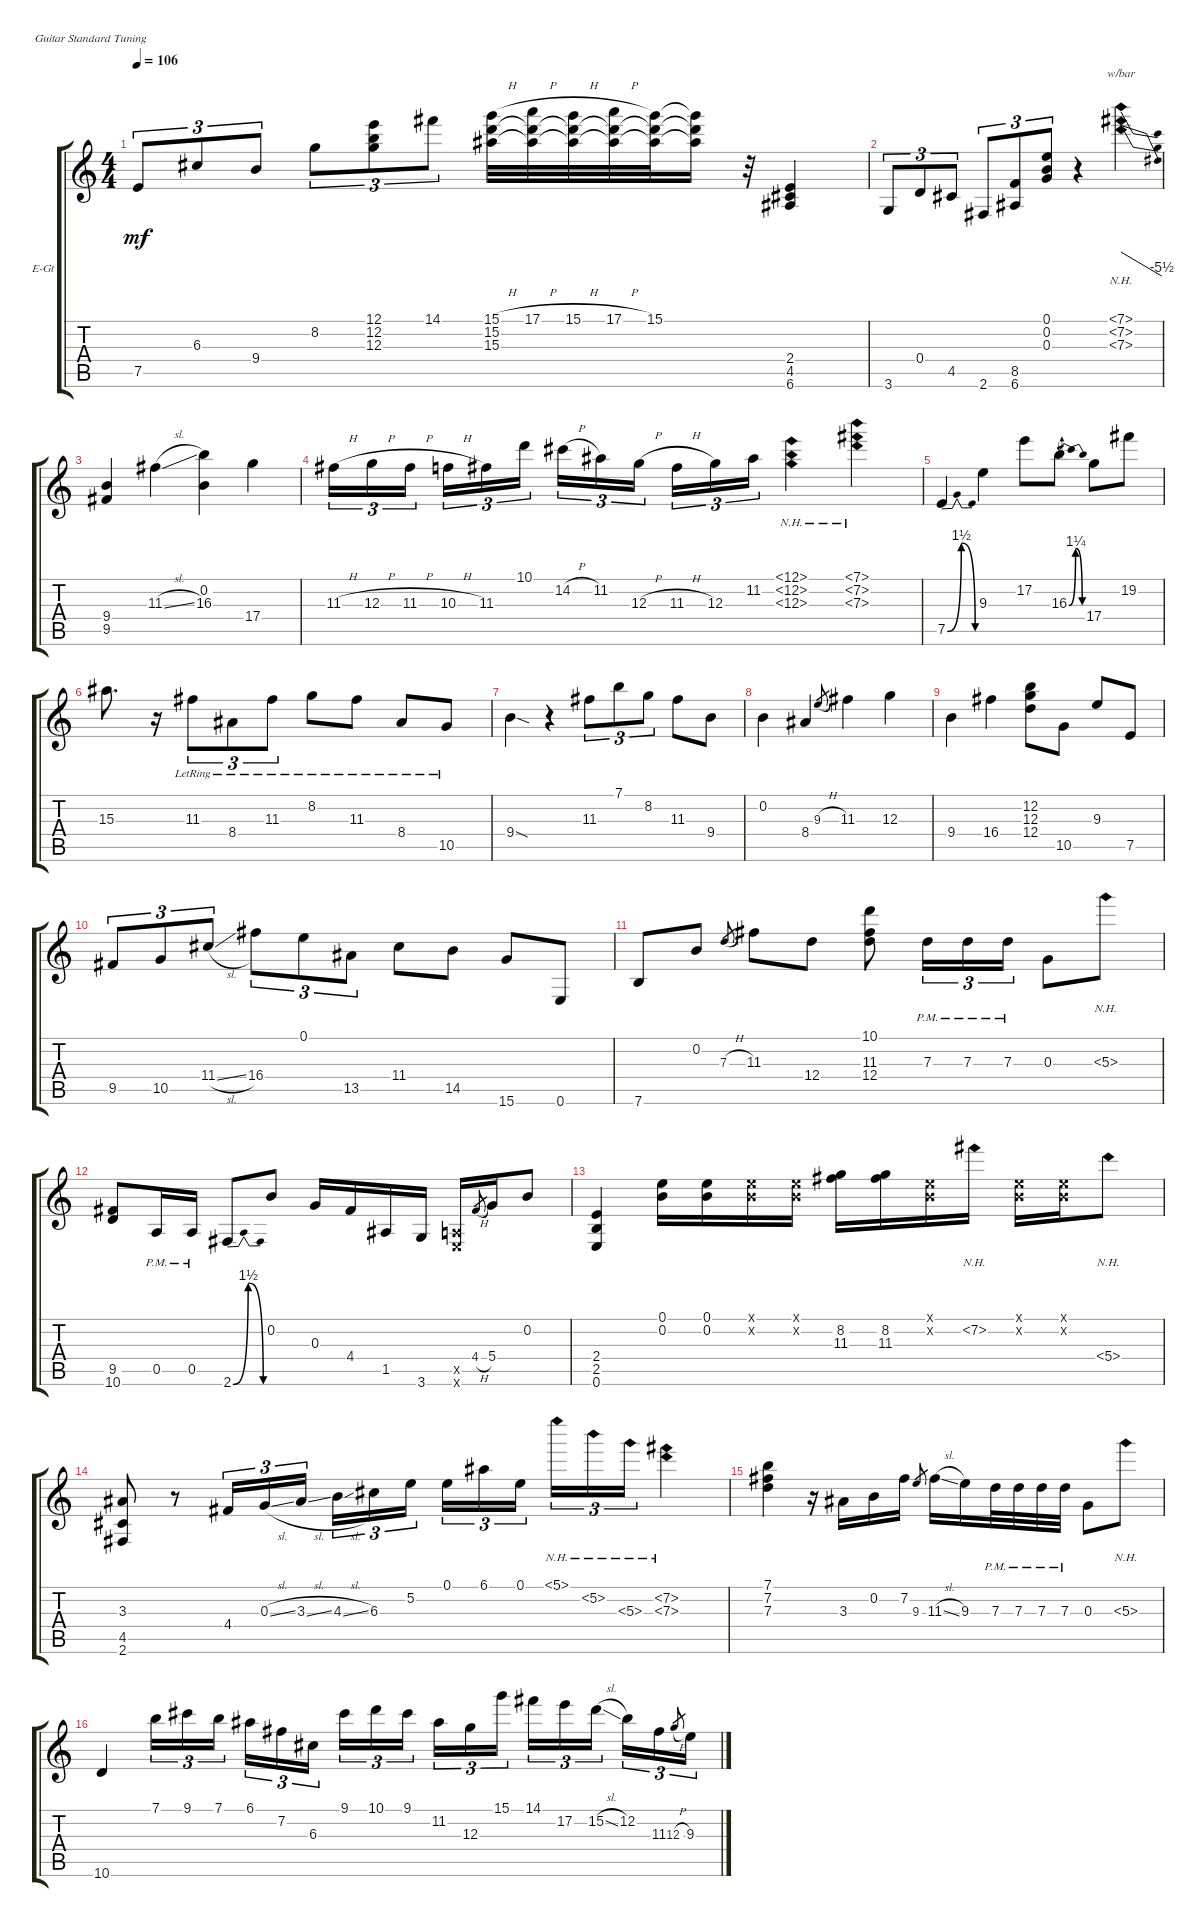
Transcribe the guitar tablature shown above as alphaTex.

\defaultSystemsLayout 4
\bracketExtendMode groupsimilarinstruments
\firstSystemTrackNameOrientation horizontal
\otherSystemsTrackNameOrientation horizontal
\track ("Electric Guitar" "E-Gt") {instrument electricguitarclean}
\staff {score tabs}
\tuning (E4 B3 G3 D3 A2 E2)
\ts (4 4)
\tempo 106
\clef g2
\ks c
7.5.8{tu (3 2) dy mf} 6.3.8{tu (3 2)} 9.4.8{tu (3 2)} 8.2.8{tu (3 2)} (12.3 12.2 12.1).8{tu (3 2)} 14.1.8{tu (3 2)} (15.3 15.2 15.1{h}).32 (17.1{h} 15.2{t} 15.3{t}).32 (15.1{h} 15.2{t} 15.3{t}).32 (17.1{h} 15.2{t} 15.3{t}).32 (15.1 15.2{t} 15.3{t}).32 (15.1{t} 15.2{t} 15.3{t}).16 r.32 (6.6 4.5 2.4).4 |
3.6.8{tu (3 2)} 0.4.8{tu (3 2)} 4.5.8{tu (3 2)} 2.6.8{tu (3 2)} (6.6 8.5).8{tu (3 2)} (0.3 0.2 0.1).8{tu (3 2)} r.4 (7.3{nh} 7.2{nh} 7.1{nh}).4{tbe (dive default 0 0 59.4 -22)} |
(9.5 9.4).4 11.3{sl}.4 (16.3 0.2).4 17.4.4 |
11.3{h}.16{tu (3 2)} 12.3{h}.16{tu (3 2)} 11.3{h}.16{tu (3 2)} 10.3{h}.16{tu (3 2)} 11.3.16{tu (3 2)} 10.1.16{tu (3 2)} 14.2{h}.16{tu (3 2)} 11.2.16{tu (3 2)} 12.3{h}.16{tu (3 2)} 11.3{h}.16{tu (3 2)} 12.3.16{tu (3 2)} 11.2.16{tu (3 2)} (12.3{nh} 12.2{nh} 12.1{nh}).4 (7.1{nh} 7.2{nh} 7.3{nh}).4 |
7.5{be (bendrelease 0 0 10.2 6 10.799999999999999 6 30 0)}.4 9.3.4 17.2.8 16.3{be (bendrelease 0 0 12 5 12 5 33 0)}.8 17.4.8 19.2.8 |
15.3.8{d} r.16 11.3{lr}.8{tu (3 2)} 8.4{lr}.8{tu (3 2)} 11.3{lr}.8{tu (3 2)} 8.2{lr}.8 11.3{lr}.8 8.4{lr}.8 10.5{lr}.8 |
9.4{sod}.4 r.4 11.3.8{tu (3 2)} 7.1.8{tu (3 2)} 8.2.8{tu (3 2)} 11.3.8 9.4.8 |
0.2.4 8.4.4 9.3{h}.8{gr} 11.3.4 12.3.4 |
9.4.4 16.4.4 (12.4 12.3 12.2).8 10.5.8 9.3.8 7.5.8 |
9.5.8{tu (3 2)} 10.5.8{tu (3 2)} 11.4{sl}.8{tu (3 2)} 16.4.8{tu (3 2)} 0.1.8{tu (3 2)} 13.5.8{tu (3 2)} 11.4.8 14.5.8 15.6.8 0.6.8 |
7.6.8 0.2.8 7.3{h}.8{gr} 11.3.8 12.4.8 (12.4 11.3 10.1).8 7.3{pm}.16{tu (3 2)} 7.3{pm}.16{tu (3 2)} 7.3{pm}.16{tu (3 2)} 0.3.8 5.3{nh}.8 |
(10.6 9.5).8 0.5{pm}.16 0.5{pm}.16 2.6{be (bendrelease 0 0 20.4 6 20.4 6 30 0)}.8 0.2.8 0.3.16 4.4.16 1.5.16 3.6.16 (0.6{x} 0.5{x}).16 4.4{h}.8{gr} 5.4.16 0.2.8 |
(0.6 2.5 2.4).4 (0.2 0.1).16 (0.2 0.1).16 (0.2{x} 0.1{x}).16 (0.1{x} 0.2{x}).16 (8.2 11.3).16 (8.2 11.3).16 (0.1{x} 0.2{x}).16 7.2{nh}.16 (0.2{x} 0.1{x}).16 (0.1{x} 0.2{x}).16 5.4{nh}.8 |
(2.6 4.5 3.3).8 r.8 4.4.16{tu (3 2)} 0.3{sl}.16{tu (3 2)} 3.3{sl}.16{tu (3 2)} 4.3{sl}.16{tu (3 2)} 6.3.16{tu (3 2)} 5.2.16{tu (3 2)} 0.1.16{tu (3 2)} 6.1.16{tu (3 2)} 0.1.16{tu (3 2)} 5.1{nh}.16{tu (3 2)} 5.2{nh}.16{tu (3 2)} 5.3{nh}.16{tu (3 2)} (7.3{nh} 7.2{nh}).4 |
(7.3 7.2 7.1).4 r.16 3.3.16 0.2.16 7.2.16 9.3.8{gr} 11.3{sl}.16 9.3.16 7.3{pm}.32 7.3{pm}.32 7.3{pm}.32 7.3{pm}.32 0.3.8 5.3{nh}.8 |
10.6.4 7.1.16{tu (3 2)} 9.1.16{tu (3 2)} 7.1.16{tu (3 2)} 6.1.16{tu (3 2)} 7.2.16{tu (3 2)} 6.3.16{tu (3 2)} 9.1.16{tu (3 2)} 10.1.16{tu (3 2)} 9.1.16{tu (3 2)} 11.2.16{tu (3 2)} 12.3.16{tu (3 2)} 15.1.16{tu (3 2)} 14.1.16{tu (3 2)} 17.2.16{tu (3 2)} 15.2{sl}.16{tu (3 2)} 12.2.16{tu (3 2)} 11.3.16{tu (3 2)} 12.3{h}.8{tu (3 2) gr} 9.3.16{tu (3 2)}
